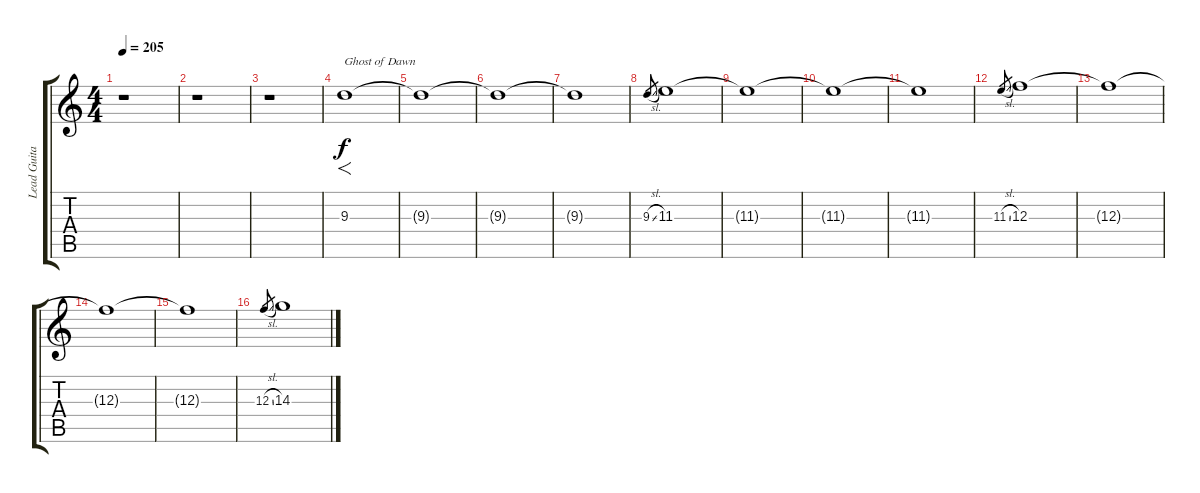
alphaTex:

\track ("Lead Guitar" "Lead Guita") {instrument distortionguitar}
\staff {score tabs}
\tuning (D4 A3 F3 C3 G2 D2) {hide}
\ts (4 4)
\tempo 205
\clef g2
\ks c
r.1{dy f} |
r.1 |
r.1 |
9.3.1{f txt "Ghost of Dawn"} |
9.3{t}.1 |
9.3{t}.1 |
9.3{t}.1 |
9.3{sl}.8{gr} 11.3.1 |
11.3{t}.1 |
11.3{t}.1 |
11.3{t}.1 |
11.3{sl}.8{gr} 12.3.1 |
12.3{t}.1 |
12.3{t}.1 |
12.3{t}.1 |
12.3{sl}.8{gr} 14.3.1
